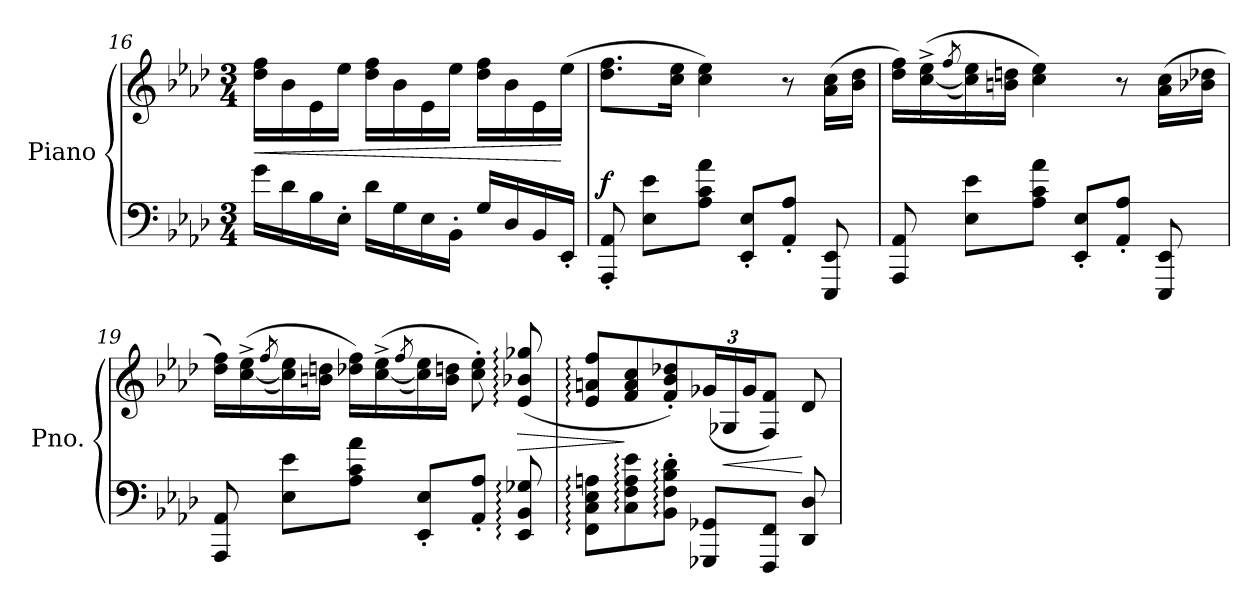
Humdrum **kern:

**kern	**kern	**dynam
*part1	*part1	*part1
*staff2	*staff1	*staff1/2
*I"Piano	*	*
*I'Pno.	*	*
*clefF4	*clefG2	*
*k[b-e-a-d-]	*k[b-e-a-d-]	*
*M3/4	*M3/4	*
=16	=16	=16
!	!	!LO:HP:b
16g\LL	16dd-\ 16ff\LL	<
16d-\	16b-\	.
16B-\	16e-\	.
16E-'\JJ	16ee-\JJ	.
16d-\LL	16dd-\ 16ff\LL	.
16G\	16b-\	.
16E-\	16e-\	.
16BB-'\JJ	16ee-\JJ	.
16G/LL	16dd-\ 16ff\LL	.
16D-/	16b-\	.
16BB-/	16e-\	.
16EE-'/JJ	(16ee-\JJ	[
!!LO:LB:g=z
=17	=17	=17
!	!	!LO:DY:a=2
8AAA-/' 8AA-/'	8.dd-\ 8.ff\L	f
8E-\ 8e-\L	.	.
.	16cc\ 16ee-\Jk	.
8A-\ 8c\ 8a-\J	4cc\ 4ee-\)	.
8EE-/' 8E-/'L	.	.
8AA-/' 8A-/'J	8r	.
8EEE-/ 8EE-/	(16a-\ 16cc\LL	.
.	16b-\ 16dd-\JJ	.
!!LO:LB:g=z
=18	=18	=18
8AAA-/ 8AA-/	16dd-\ 16ff\LL)	.
.	([16cc\^ 16ee-\^	.
.	(8qff/	.
8E-\ 8e-\L	16cc\] 16ee-\)	.
.	16bn\ 16ddn\JJ	.
8A-\ 8c\ 8a-\J	4cc\ 4ee-\)	.
8EE-/' 8E-/'L	.	.
8AA-/' 8A-/'J	8r	.
8EEE-/ 8EE-/	(16a-\ 16cc\LL	.
.	16b-X\ 16dd-X\JJ	.
=19	=19	=19
8AAA-/ 8AA-/	16dd-\ 16ff\LL)	.
.	(>[16cc\^ 16ee-\^	.
.	(8qff/	.
8E-\ 8e-\L	16cc\] 16ee-\)	.
.	16bn\ 16ddn\JJ	.
8A-\ 8c\ 8a-\J	16dd-X\ 16ff\LL)	.
.	(>[16cc\^ 16ee-\^	.
.	(8qff/	.
8EE-/' 8E-/'L	16cc\] 16ee-\)	.
.	16b\ 16ddn\JJ	.
8AA-/' 8A-/'J	8cc\' 8ee-\')	.
!	!	!LO:HP:b
8EE-/: 8BB-/: 8G-X/:	(>8e-/: 8b-X/: 8gg-X/:	>
=20	=20	=20
8FF\: 8C\: 8E-\: 8An\:L	8e-/: 8an/: 8ff/:L	.
8C\: 8F\: 8A\: 8e-\:	8f/ 8a/ 8cc/	]
8BB-\:' 8F\:' 8B-\:' 8d-\:'J	8f/' 8b-/' 8dd-X/')	.
*	*Xbrackettup	*
8GGG-X/ 8GG-X/L	(>24g-X/L	.
!	!	!LO:HP:b
.	24G-X/	<
.	24g-/J	.
8FFF/ 8FF/J	8F/ 8f/J)	.
8DD-/ 8D-/	8d-/	[
=	=	=
*-	*-	*-
